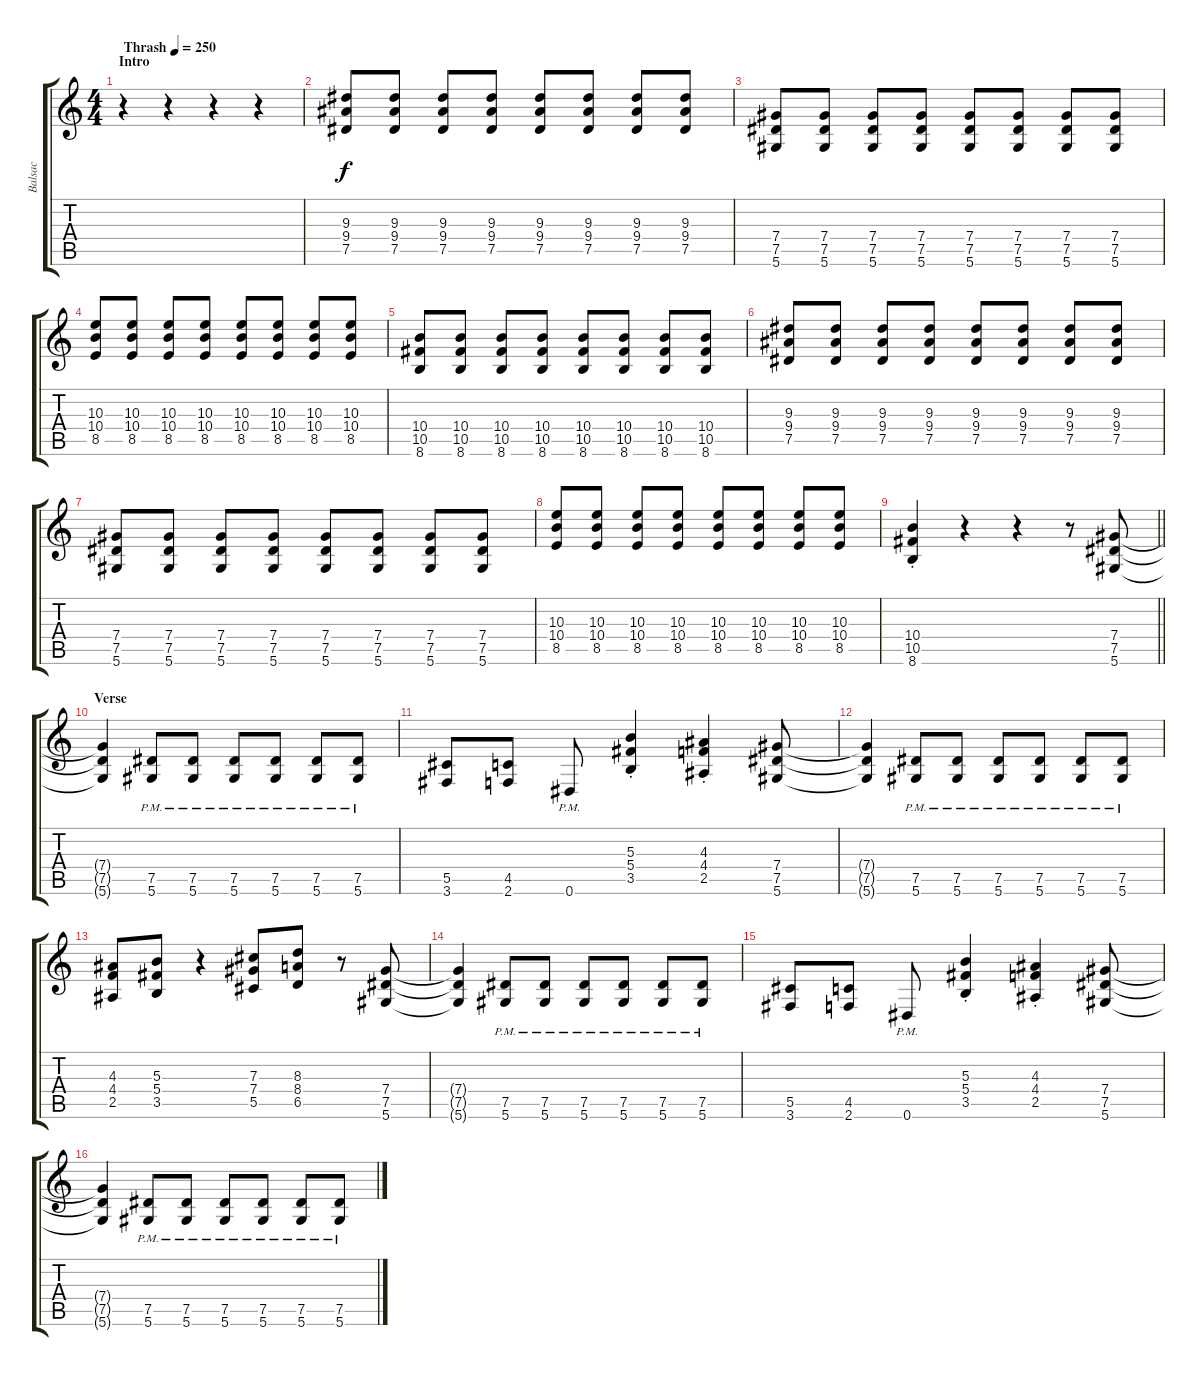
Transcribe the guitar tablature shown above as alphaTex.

\track ("Balsac" "Balsac") {instrument overdrivenguitar}
\staff {score tabs}
\tuning (Eb4 Bb3 Gb3 Db3 Ab2 Eb2) {hide}
\ts (4 4)
\section ("" "Intro")
\tempo (250 "Thrash")
\clef g2
\ks c
r.4{dy f instrument overdrivenguitar} r.4 r.4 r.4 |
(9.3 9.4 7.5).8 (9.3 9.4 7.5).8 (9.3 9.4 7.5).8 (9.3 9.4 7.5).8 (9.3 9.4 7.5).8 (9.3 9.4 7.5).8 (9.3 9.4 7.5).8 (9.3 9.4 7.5).8 |
(7.4 7.5 5.6).8 (7.4 7.5 5.6).8 (7.4 7.5 5.6).8 (7.4 7.5 5.6).8 (7.4 7.5 5.6).8 (7.4 7.5 5.6).8 (7.4 7.5 5.6).8 (7.4 7.5 5.6).8 |
(10.3 10.4 8.5).8 (10.3 10.4 8.5).8 (10.3 10.4 8.5).8 (10.3 10.4 8.5).8 (10.3 10.4 8.5).8 (10.3 10.4 8.5).8 (10.3 10.4 8.5).8 (10.3 10.4 8.5).8 |
(10.4 10.5 8.6).8 (10.4 10.5 8.6).8 (10.4 10.5 8.6).8 (10.4 10.5 8.6).8 (10.4 10.5 8.6).8 (10.4 10.5 8.6).8 (10.4 10.5 8.6).8 (10.4 10.5 8.6).8 |
(9.3 9.4 7.5).8 (9.3 9.4 7.5).8 (9.3 9.4 7.5).8 (9.3 9.4 7.5).8 (9.3 9.4 7.5).8 (9.3 9.4 7.5).8 (9.3 9.4 7.5).8 (9.3 9.4 7.5).8 |
(7.4 7.5 5.6).8 (7.4 7.5 5.6).8 (7.4 7.5 5.6).8 (7.4 7.5 5.6).8 (7.4 7.5 5.6).8 (7.4 7.5 5.6).8 (7.4 7.5 5.6).8 (7.4 7.5 5.6).8 |
(10.3 10.4 8.5).8 (10.3 10.4 8.5).8 (10.3 10.4 8.5).8 (10.3 10.4 8.5).8 (10.3 10.4 8.5).8 (10.3 10.4 8.5).8 (10.3 10.4 8.5).8 (10.3 10.4 8.5).8 |
\barLineRight lightlight
(10.4{st} 10.5{st} 8.6{st}).4 r.4 r.4 r.8 (7.4 7.5 5.6).8 |
\section ("" "Verse")
(7.4{t} 7.5{t} 5.6{t}).4 (7.5{pm} 5.6{pm}).8 (7.5{pm} 5.6{pm}).8 (7.5{pm} 5.6{pm}).8 (7.5{pm} 5.6{pm}).8 (7.5{pm} 5.6{pm}).8 (7.5{pm} 5.6{pm}).8 |
(5.5 3.6).8 (4.5 2.6).8 0.6{pm}.8 (5.3 5.4 3.5{st}).4 (4.3 4.4 2.5{st}).4 (7.4 7.5 5.6).8 |
(7.4{t} 7.5{t} 5.6{t}).4 (7.5{pm} 5.6{pm}).8 (7.5{pm} 5.6{pm}).8 (7.5{pm} 5.6{pm}).8 (7.5{pm} 5.6{pm}).8 (7.5{pm} 5.6{pm}).8 (7.5{pm} 5.6{pm}).8 |
(4.3 4.4 2.5).8 (5.3 5.4 3.5).8 r.4 (7.3 7.4 5.5).8 (8.3 8.4 6.5).8 r.8 (7.4 7.5 5.6).8 |
(7.4{t} 7.5{t} 5.6{t}).4 (7.5{pm} 5.6{pm}).8 (7.5{pm} 5.6{pm}).8 (7.5{pm} 5.6{pm}).8 (7.5{pm} 5.6{pm}).8 (7.5{pm} 5.6{pm}).8 (7.5{pm} 5.6{pm}).8 |
(5.5 3.6).8 (4.5 2.6).8 0.6{pm}.8 (5.3 5.4 3.5{st}).4 (4.3 4.4 2.5{st}).4 (7.4 7.5 5.6).8 |
(7.4{t} 7.5{t} 5.6{t}).4 (7.5{pm} 5.6{pm}).8 (7.5{pm} 5.6{pm}).8 (7.5{pm} 5.6{pm}).8 (7.5{pm} 5.6{pm}).8 (7.5{pm} 5.6{pm}).8 (7.5{pm} 5.6{pm}).8
